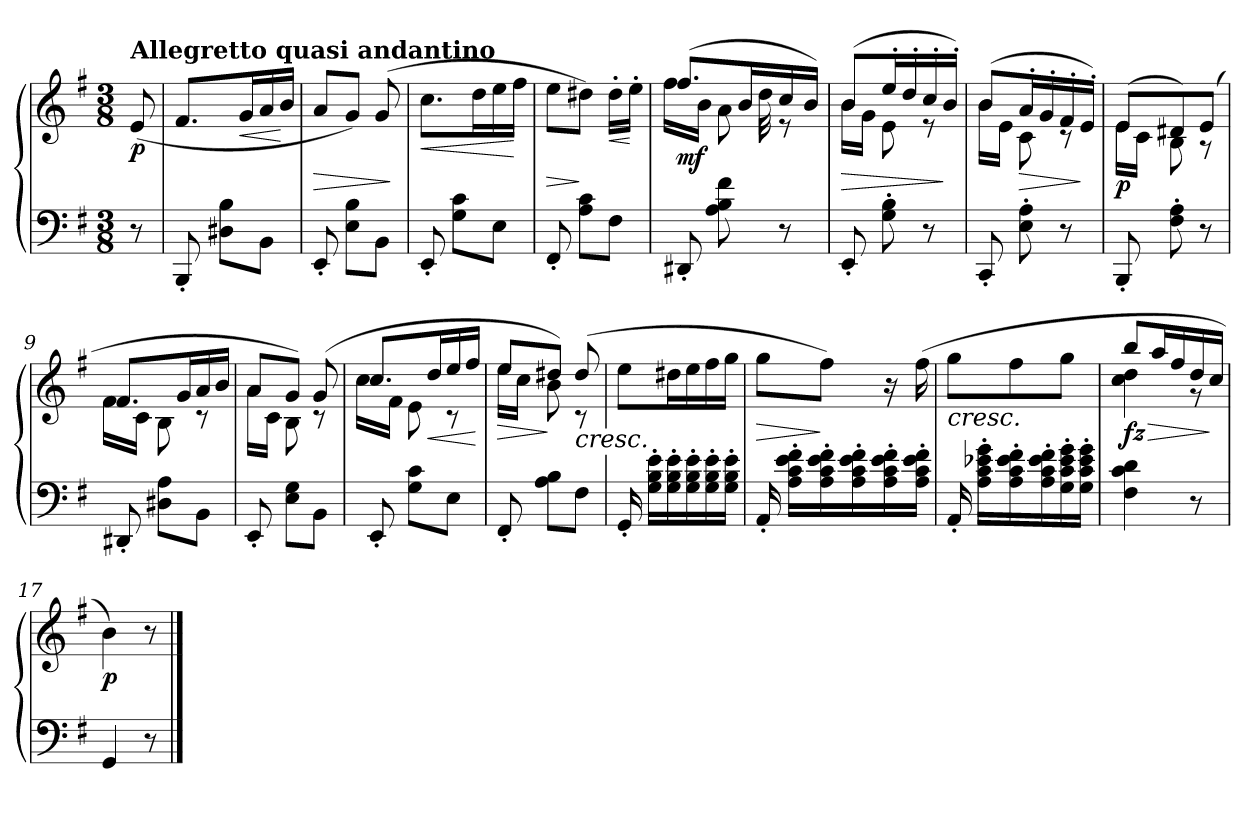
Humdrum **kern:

**kern	**kern	**dynam
*part1	*part1	*part1
*staff2	*staff1	*staff1/2
*clefF4	*clefG2	*
*k[f#]	*k[f#]	*
*G:	*G:	*
*M3/8	*M3/8	*
=	=	=
!	!LO:TX:a:B:t=Allegretto quasi andantino	!
!	!	!LO:DY:b
8r	(<8e>/	p
=1	=1	=1
8BBB'</	8.f#/L	.
8D#X\< 8B\<L	.	.
!	!	!LO:HP:b
.	16g/L	<
8BB\J	16a/	.
.	16b/JJ	[
=2	=2	=2
!	!	!LO:HP:b
8EE'</	8a/L	>
8E\ 8B\L	8g/J)	.
8BB\J	(>8g>/	.
.	.	]
=3	=3	=3
!	!	!LO:HP:b
8EE'</	8.cc>\L	<
8G\ 8c\L	.	.
.	16dd\L	.
8E\J	16ee\	.
.	16ff#\JJ	[
=4	=4	=4
!	!	!LO:HP:b
8FF#'</	8ee\L	>
8A\<< 8c\<<L	8dd#X\J)	]
!	!	!LO:HP:b
8F#<\J	16dd#>'>\LL	<
.	16ee'>\JJ	[
!!LO:LB:g=z
=5	=5	=5
*	*^	*
*	*	*^	*
!	!	!	!	!LO:DY:b
8DD#X'</	(>8.ff#>/L	16ff#\LL	8ryy	mf
.	.	16b\JJ	.	.
8A\<<< 8B\<<< 8f#\<<<	.	8a\	16ryy	.
.	16b/L	.	32ryy	.
.	.	.	32dd\	.
8r	16cc/	8re	32ryy	.
.	.	.	32ryy	.
.	16b/JJ)	.	32ryy	.
.	.	.	32ryy	.
=6	=6	=6	=6	=6
!	!	!	!	!LO:HP:b
*	*	*v	*v	*
8EE'</	(>8b>/L	16b\LL	>
.	.	16g\JJ	.
8G\'> 8B\'>	16ee>'>/L	8e\	.
.	16dd'>/	.	.
8r	16cc'>/	8re	.
.	16b'>/JJ)	.	]
=7	=7	=7	=7
8CC'</	(>8b>/L	16b\LL	.
.	.	16e\JJ	.
!	!	!	!LO:HP:b
8E\<'> 8A\<'>	16a>'>/L	8c\	>
.	16g'>/	.	.
8r	16f#'>/	8rB	.
.	16e'>/JJ)	.	]
=8	=8	=8	=8
!	!	!	!LO:DY:b
8BBB'</	(>8e>/L	16e\LL	p
.	.	16c\JJ	.
8F#\'> 8A\'>	8d#X</)	8B\	.
8r	(>8e>/J	8rA	.
!!LO:LB:g=z	!!
=9	=9	=9	=9
8DD#X<'</	8.f#>/L	16f#\LL	.
.	.	16c\JJ	.
8D#X\ 8A\L	.	8B\	.
.	16g>/L	.	.
8BB\J	16a/	8rc	.
.	16b/JJ	.	.
=10	=10	=10	=10
8EE'</	8a>/L	16a\LL	.
.	.	16c\JJ	.
8E\ 8G\L	8g>>/J)	8B\	.
8BB\J	(>8g>/	8rc	.
=11	=11	=11	=11
8EE'</	8.cc/L	16cc\LL	.
.	.	16f#\JJ	.
8G\ 8c\L	.	8e\	.
!	!	!	!LO:HP:b
.	16dd>/L	.	<
8E<\J	16ee/	8rc	.
.	16ff#/JJ	.	.
*	*v	*v	*
.	.	[
=12	=12	=12
!	!	!LO:HP:b
*	*^	*
8FF#'</	8ee>/L	16ee\LL	>
.	.	16cc\JJ	.
8A\ 8B\L	8dd#X/J)	8b\	]
!	!LO:TX:b:i:t=cresc.	!	!
8F#\J	(>8dd#>/	8rc	.
*	*v	*v	*
!!LO:LB:g=z
=13	=13	=13
16GG'</	8ee\L	.
16G\'> 16B\'> 16e\'>LL	.	.
16G\'> 16B\'> 16e\'>	16dd#X\L	.
16G\'> 16B\'> 16e\'>	16ee\	.
16G\'> 16B\'> 16e\'>	16ff#\	.
16G\'> 16B\'> 16e\'>JJ	16gg>\JJ	.
=14	=14	=14
!	!	!LO:HP:b
16AA'</	8gg>\L	>
16A\'> 16c\'> 16e\'> 16f#\'>LL	.	.
16A\'> 16c\'> 16e\'> 16f#\'>	8ff#\J)	]
16A\'> 16c\'> 16e\'> 16f#\'>	.	.
16A\'> 16c\'> 16e\'> 16f#\'>	16r	.
16A\'> 16c\'> 16e\'> 16f#\'>JJ	(<16ff#>\	.
=15	=15	=15
!	!LO:TX:b:i:t=cresc.	!
16AA'</	8gg\L	.
16A\'> 16c\'> 16e-X\'> 16g\'>LL	.	.
16A\'> 16c\'> 16e-\'> 16f#\'>	8ff#\	.
16A\'> 16c\'> 16e-\'> 16f#\'>	.	.
16G\'> 16c\'> 16e-\'> 16g\'>	8gg\J	.
16G\'> 16c\'> 16e-\'> 16g\'>JJ	.	.
=16	=16	=16
!	!	!LO:HP:b
*	*^	*
!	!	!	!LO:DY:n=1:b
4F#\ 4c\ 4d\	8bb/L	4cc\ 4dd\	> fz
.	16aa>/L	.	.
.	16ff#>/	.	.
8r	16dd>/	8rg	.
.	16cc>/JJ	.	]
*	*v	*v	*
=17	=17	=17
!	!	!LO:DY:b
4GG/	4b>\)	p
8r	8r	.
==	==	==
*-	*-	*-
